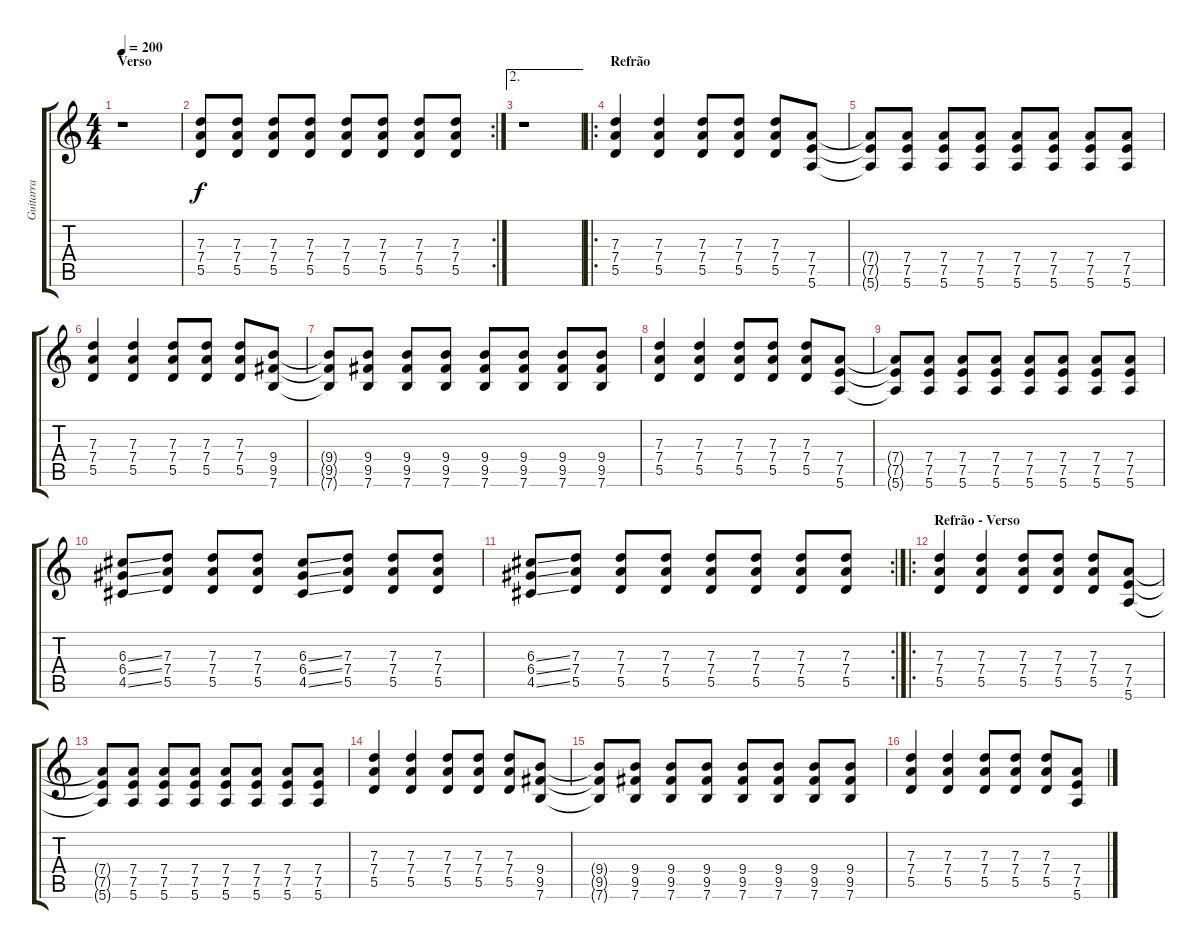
\track ("Guitarra" "Guitarra") {instrument distortionguitar}
\staff {score tabs}
\tuning (E4 B3 G3 D3 A2 E2) {hide}
\ts (4 4)
\section ("" "Verso")
\tempo 200
\clef g2
\ks c
r.1{dy f} |
\rc 2
(7.3 7.4 5.5).8 (7.3 7.4 5.5).8 (7.3 7.4 5.5).8 (7.3 7.4 5.5).8 (7.3 7.4 5.5).8 (7.3 7.4 5.5).8 (7.3 7.4 5.5).8 (7.3 7.4 5.5).8 |
\ae 2
r.1 |
\ro
\section ("" "Refrão")
(7.3 7.4 5.5).4 (7.3 7.4 5.5).4 (7.3 7.4 5.5).8 (7.3 7.4 5.5).8 (7.3 7.4 5.5).8 (7.4 7.5 5.6).8 |
(7.4{t} 7.5{t} 5.6{t}).8 (7.4 7.5 5.6).8 (7.4 7.5 5.6).8 (7.4 7.5 5.6).8 (7.4 7.5 5.6).8 (7.4 7.5 5.6).8 (7.4 7.5 5.6).8 (7.4 7.5 5.6).8 |
(7.3 7.4 5.5).4 (7.3 7.4 5.5).4 (7.3 7.4 5.5).8 (7.3 7.4 5.5).8 (7.3 7.4 5.5).8 (9.4 9.5 7.6).8 |
(9.4{t} 9.5{t} 7.6{t}).8 (9.4 9.5 7.6).8 (9.4 9.5 7.6).8 (9.4 9.5 7.6).8 (9.4 9.5 7.6).8 (9.4 9.5 7.6).8 (9.4 9.5 7.6).8 (9.4 9.5 7.6).8 |
(7.3 7.4 5.5).4 (7.3 7.4 5.5).4 (7.3 7.4 5.5).8 (7.3 7.4 5.5).8 (7.3 7.4 5.5).8 (7.4 7.5 5.6).8 |
(7.4{t} 7.5{t} 5.6{t}).8 (7.4 7.5 5.6).8 (7.4 7.5 5.6).8 (7.4 7.5 5.6).8 (7.4 7.5 5.6).8 (7.4 7.5 5.6).8 (7.4 7.5 5.6).8 (7.4 7.5 5.6).8 |
(6.3{ss} 6.4{ss} 4.5{ss}).8 (7.3 7.4 5.5).8 (7.3 7.4 5.5).8 (7.3 7.4 5.5).8 (6.3{ss} 6.4{ss} 4.5{ss}).8 (7.3 7.4 5.5).8 (7.3 7.4 5.5).8 (7.3 7.4 5.5).8 |
\rc 2
(6.3{ss} 6.4{ss} 4.5{ss}).8 (7.3 7.4 5.5).8 (7.3 7.4 5.5).8 (7.3 7.4 5.5).8 (7.3 7.4 5.5).8 (7.3 7.4 5.5).8 (7.3 7.4 5.5).8 (7.3 7.4 5.5).8 |
\ro
\section ("" "Refrão - Verso")
(7.3 7.4 5.5).4 (7.3 7.4 5.5).4 (7.3 7.4 5.5).8 (7.3 7.4 5.5).8 (7.3 7.4 5.5).8 (7.4 7.5 5.6).8 |
(7.4{t} 7.5{t} 5.6{t}).8 (7.4 7.5 5.6).8 (7.4 7.5 5.6).8 (7.4 7.5 5.6).8 (7.4 7.5 5.6).8 (7.4 7.5 5.6).8 (7.4 7.5 5.6).8 (7.4 7.5 5.6).8 |
(7.3 7.4 5.5).4 (7.3 7.4 5.5).4 (7.3 7.4 5.5).8 (7.3 7.4 5.5).8 (7.3 7.4 5.5).8 (9.4 9.5 7.6).8 |
(9.4{t} 9.5{t} 7.6{t}).8 (9.4 9.5 7.6).8 (9.4 9.5 7.6).8 (9.4 9.5 7.6).8 (9.4 9.5 7.6).8 (9.4 9.5 7.6).8 (9.4 9.5 7.6).8 (9.4 9.5 7.6).8 |
(7.3 7.4 5.5).4 (7.3 7.4 5.5).4 (7.3 7.4 5.5).8 (7.3 7.4 5.5).8 (7.3 7.4 5.5).8 (7.4 7.5 5.6).8
